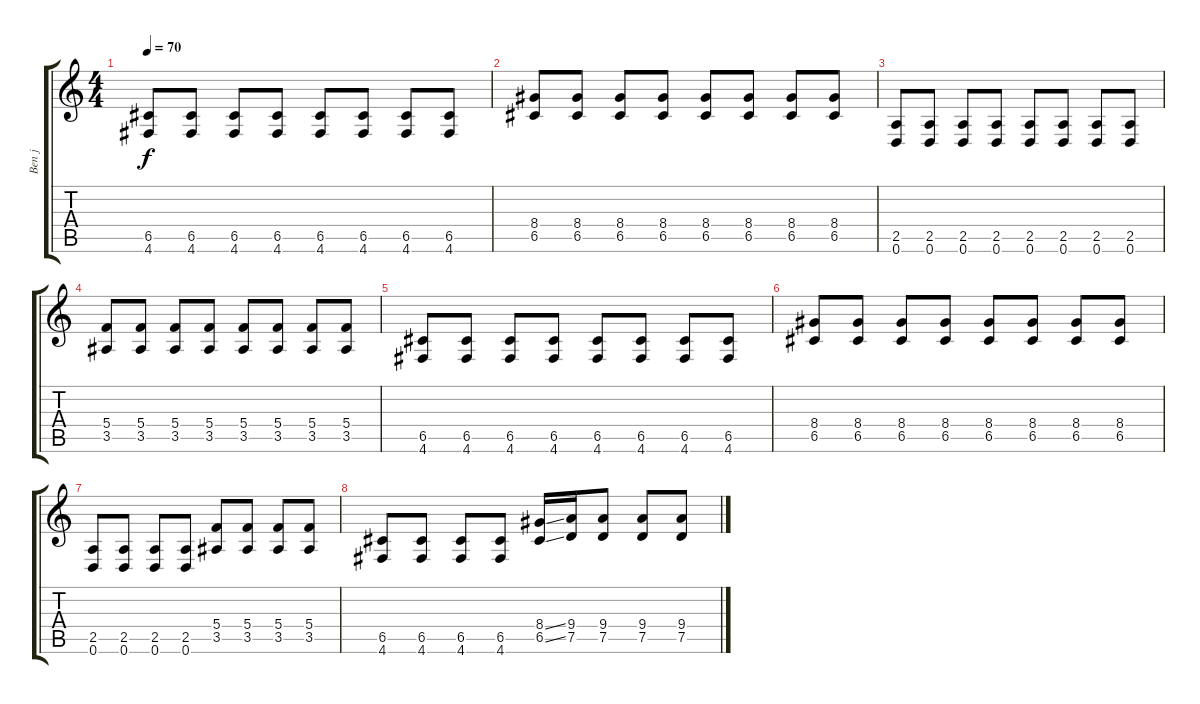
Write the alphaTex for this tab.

\track ("Ben j" "Ben j") {instrument distortionguitar}
\staff {score tabs}
\tuning (D4 A3 F3 C3 G2 D2) {hide}
\ts (4 4)
\tempo 70
\clef g2
\ks c
(6.5 4.6).8{dy f} (6.5 4.6).8 (6.5 4.6).8 (6.5 4.6).8 (6.5 4.6).8 (6.5 4.6).8 (6.5 4.6).8 (6.5 4.6).8 |
(8.4 6.5).8 (8.4 6.5).8 (8.4 6.5).8 (8.4 6.5).8 (8.4 6.5).8 (8.4 6.5).8 (8.4 6.5).8 (8.4 6.5).8 |
(2.5 0.6).8 (2.5 0.6).8 (2.5 0.6).8 (2.5 0.6).8 (2.5 0.6).8 (2.5 0.6).8 (2.5 0.6).8 (2.5 0.6).8 |
(5.4 3.5).8 (5.4 3.5).8 (5.4 3.5).8 (5.4 3.5).8 (5.4 3.5).8 (5.4 3.5).8 (5.4 3.5).8 (5.4 3.5).8 |
(6.5 4.6).8 (6.5 4.6).8 (6.5 4.6).8 (6.5 4.6).8 (6.5 4.6).8 (6.5 4.6).8 (6.5 4.6).8 (6.5 4.6).8 |
(8.4 6.5).8 (8.4 6.5).8 (8.4 6.5).8 (8.4 6.5).8 (8.4 6.5).8 (8.4 6.5).8 (8.4 6.5).8 (8.4 6.5).8 |
(2.5 0.6).8 (2.5 0.6).8 (2.5 0.6).8 (2.5 0.6).8 (5.4 3.5).8 (5.4 3.5).8 (5.4 3.5).8 (5.4 3.5).8 |
(6.5 4.6).8 (6.5 4.6).8 (6.5 4.6).8 (6.5 4.6).8 (8.4{ss} 6.5{ss}).16 (9.4 7.5).16 (9.4 7.5).8 (9.4 7.5).8 (9.4 7.5).8
